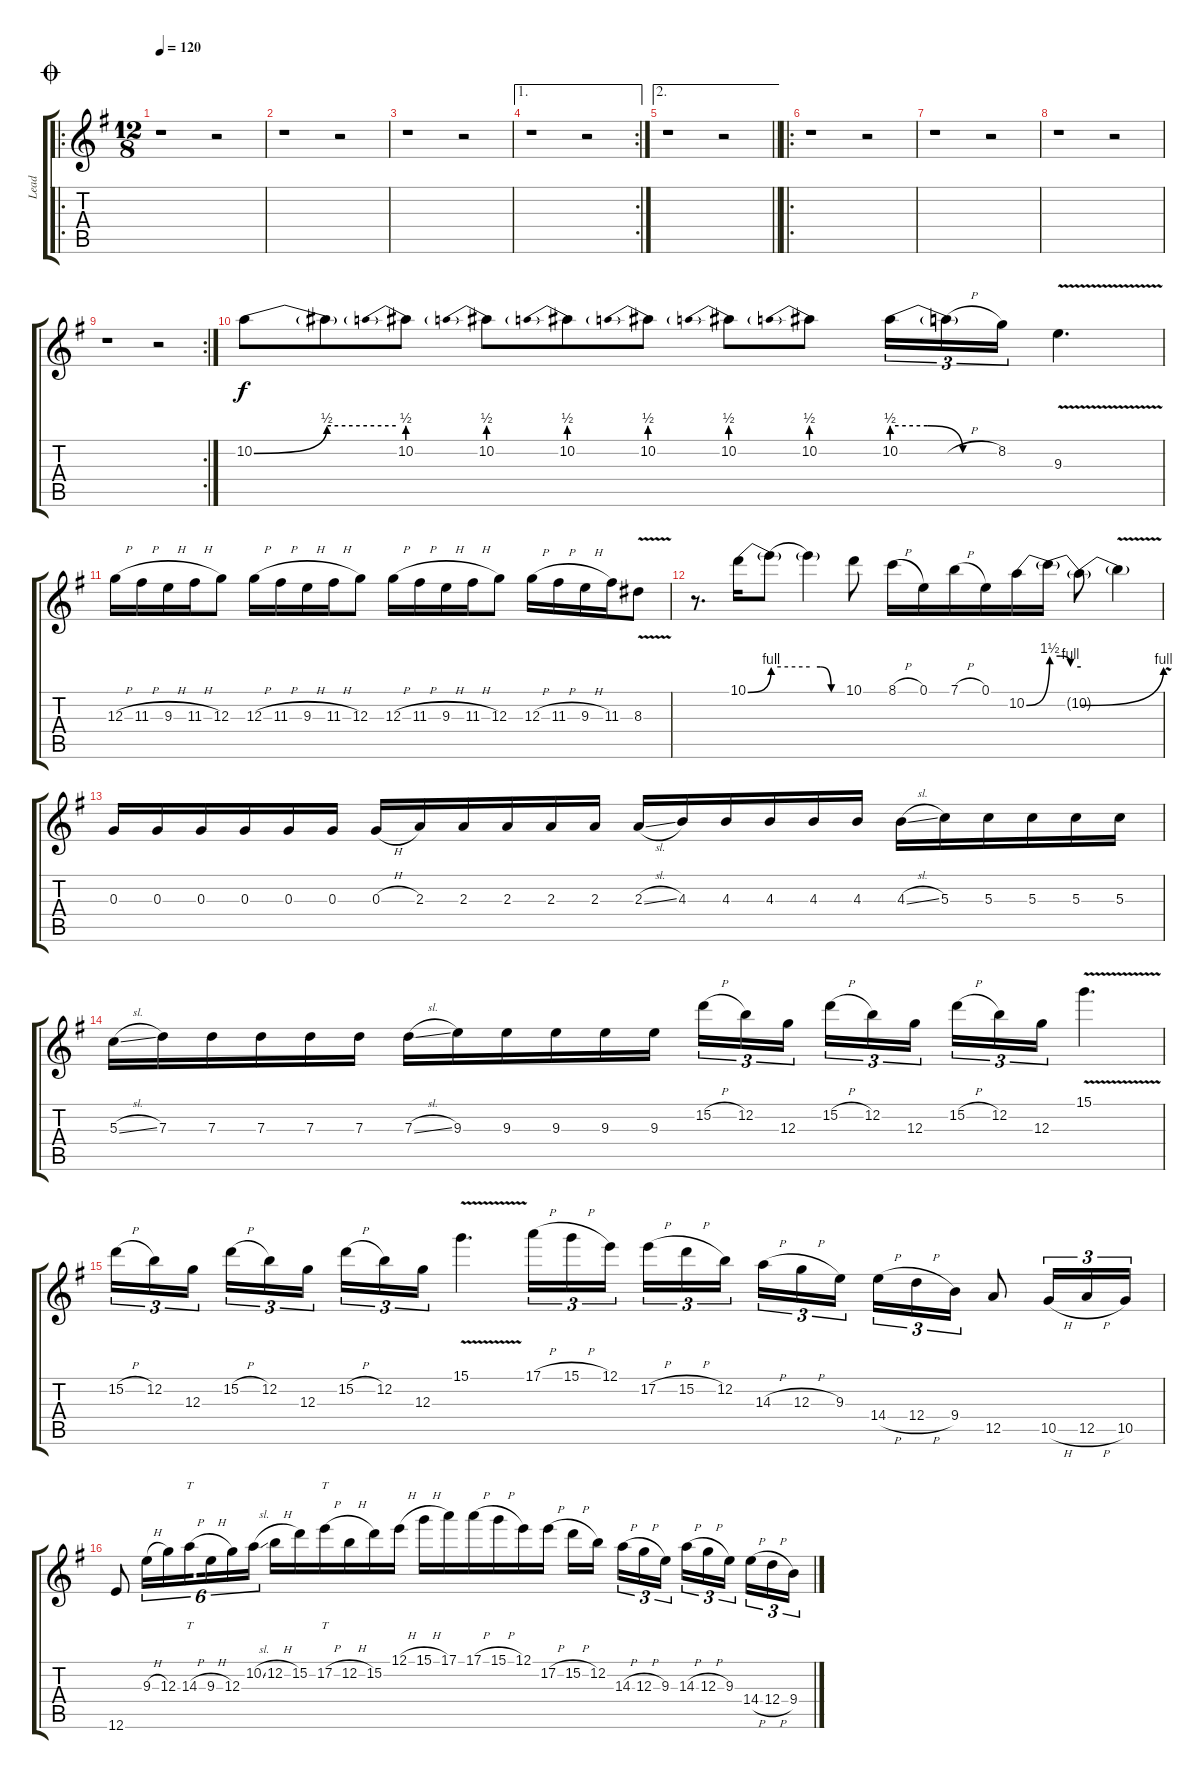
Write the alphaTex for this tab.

\track ("Lead" "Lead") {instrument distortionguitar}
\staff {score tabs}
\tuning (E4 B3 G3 D3 A2 E2) {hide}
\ro
\ts (12 8)
\jump coda
\tempo 120
\clef g2
\ks g
r.1{dy f} r.2 |
r.1 r.2 |
r.1 r.2 |
\ae 1
\rc 2
r.1 r.2 |
\ae 2
\barLineRight lightlight
r.1 r.2 |
\ro
r.1 r.2 |
r.1 r.2 |
r.1 r.2 |
\rc 2
r.1 r.2 |
10.2{be (bend 0 0 60 2)}.8 10.2{be (hold 0 2 60 2) t}.8 10.2{be (prebend 0 2 60 2)}.8 10.2{be (prebend 0 2 60 2)}.8 10.2{be (prebend 0 2 60 2)}.8 10.2{be (prebend 0 2 60 2)}.8 10.2{be (prebend 0 2 60 2)}.8 10.2{be (prebend 0 2 60 2)}.8 10.2{be (custom 0 2 20 2 40 0 60 0)}.16{tu (3 2)} 10.2{h t}.16{tu (3 2)} 8.2.16{tu (3 2)} 9.3{v}.4{d} |
12.3{h}.16 11.3{h}.16 9.3{h}.16 11.3{h}.16 12.3.8 12.3{h}.16 11.3{h}.16 9.3{h}.16 11.3{h}.16 12.3.8 12.3{h}.16 11.3{h}.16 9.3{h}.16 11.3{h}.16 12.3.8 12.3{h}.16 11.3{h}.16 9.3{h}.16 11.3.16 8.3{v}.8 |
r.8{d} 10.1{be (bend 0 0 60 4)}.16 10.1{be (hold 0 4 60 4) t}.8 10.1{be (custom 0 4 20 4 40 0 60 0) t}.4 10.1.8 8.1{h}.16 0.1.16 7.1{h}.16 0.1.16 10.2{be (bend 0 0 60 6)}.16 10.2{be (custom 0 6 20 6 40 4 60 4) t}.16 10.2{be (bend 0 0 60 4) t}.8 10.2{v t}.4 |
0.3.16 0.3.16 0.3.16 0.3.16 0.3.16 0.3.16 0.3{h}.16 2.3.16 2.3.16 2.3.16 2.3.16 2.3.16 2.3{sl}.16 4.3.16 4.3.16 4.3.16 4.3.16 4.3.16 4.3{sl}.16 5.3.16 5.3.16 5.3.16 5.3.16 5.3.16 |
5.3{sl}.16 7.3.16 7.3.16 7.3.16 7.3.16 7.3.16 7.3{sl}.16 9.3.16 9.3.16 9.3.16 9.3.16 9.3.16 15.2{h}.16{tu (3 2)} 12.2.16{tu (3 2)} 12.3.16{tu (3 2) beam splitsecondary} 15.2{h}.16{tu (3 2)} 12.2.16{tu (3 2)} 12.3.16{tu (3 2) beam splitsecondary} 15.2{h}.16{tu (3 2)} 12.2.16{tu (3 2)} 12.3.16{tu (3 2)} 15.1{v}.4{d} |
15.2{h}.16{tu (3 2)} 12.2.16{tu (3 2)} 12.3.16{tu (3 2) beam splitsecondary} 15.2{h}.16{tu (3 2)} 12.2.16{tu (3 2)} 12.3.16{tu (3 2) beam splitsecondary} 15.2{h}.16{tu (3 2)} 12.2.16{tu (3 2)} 12.3.16{tu (3 2)} 15.1{v}.4{d} 17.1{h}.16{tu (3 2)} 15.1{h}.16{tu (3 2)} 12.1.16{tu (3 2) beam splitsecondary} 17.2{h}.16{tu (3 2)} 15.2{h}.16{tu (3 2)} 12.2.16{tu (3 2) beam splitsecondary} 14.3{h}.16{tu (3 2)} 12.3{h}.16{tu (3 2)} 9.3.16{tu (3 2)} 14.4{h}.16{tu (3 2)} 12.4{h}.16{tu (3 2)} 9.4.16{tu (3 2)} 12.5.8 10.5{h}.16{tu (3 2)} 12.5{h}.16{tu (3 2)} 10.5.16{tu (3 2)} |
12.6.8 9.3{h}.16{tu (6 4)} 12.3.16{tu (6 4)} 14.3{h}.16{tt tu (6 4) beam splitsecondary} 9.3{h}.16{tu (6 4)} 12.3.16{tu (6 4)} 10.2{sl}.16{tu (6 4)} 12.2{h}.16 15.2.16 17.2{h}.16{tt} 12.2{h}.16 15.2.16 12.1{h}.16 15.1{h}.16 17.1.16 17.1{h}.16 15.1{h}.16 12.1.16 17.2{h}.16 15.2{h}.16 12.2.16{beam splitsecondary} 14.3{h}.16{tu (3 2)} 12.3{h}.16{tu (3 2)} 9.3.16{tu (3 2) beam splitsecondary} 14.3{h}.16{tu (3 2)} 12.3{h}.16{tu (3 2)} 9.3.16{tu (3 2)} 14.4{h}.16{tu (3 2)} 12.4{h}.16{tu (3 2)} 9.4.16{tu (3 2)}
